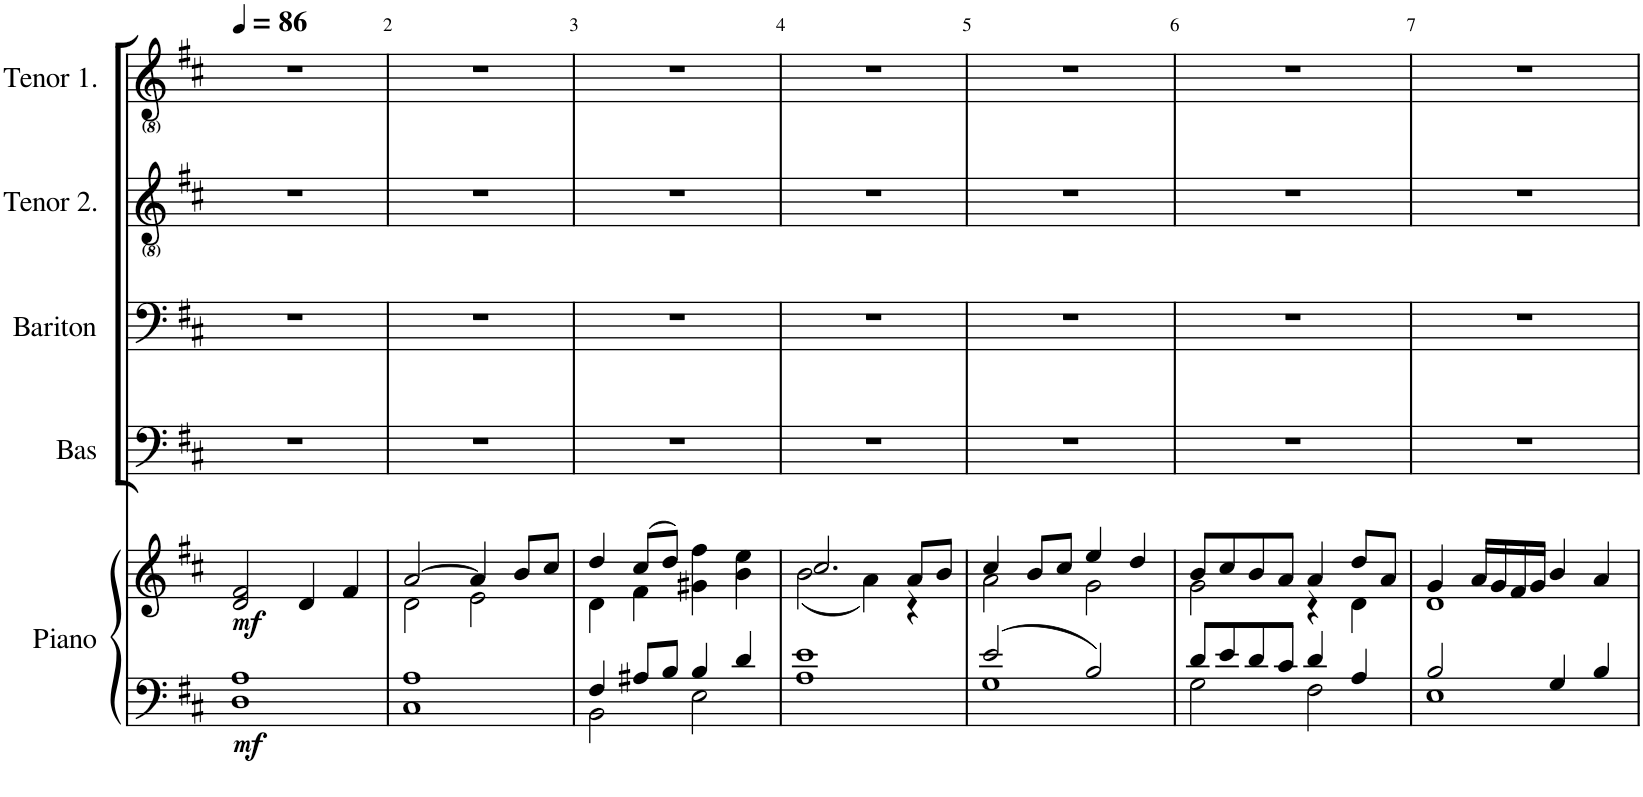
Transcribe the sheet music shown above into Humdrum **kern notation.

**kern	**kern	**dynam	**kern	**kern	**kern	**kern
*part5	*part5	*part5	*part4	*part3	*part2	*part1
*staff6	*staff5	*staff5/6	*staff4	*staff3	*staff2	*staff1
*I"Piano	*	*	*I"Bas	*I"Bariton	*I"Tenor 2.	*I"Tenor 1.
*I'Pno.	*	*	*I'Bs.	*I'Ba.	*I'T 2.	*I'T 1.
*clefF4	*clefG2	*	*clefF4	*clefF4	*clefG2	*clefG2
*k[f#c#]	*k[f#c#]	*	*k[f#c#]	*k[f#c#]	*k[f#c#]	*k[f#c#]
=1	=1	=1	=1	=1	=1	=1
*^	*	*	*	*	*	*
!	!	!	!LO:DY:b=2	!	!	!	!
!	!	!	!LO:DY:n=1:b	!	!	!	!
1A	1D	2d/ 2f#/	mf mf	1r	1r	1r	1r
.	.	4d/	.	.	.	.	.
.	.	4f#/	.	.	.	.	.
=2	=2	=2	=2	=2	=2	=2	=2
*	*	*^	*	*	*	*	*
1A	1C#	[2a/	2d\	.	1r	1r	1r	1r
.	.	4a/]	2e\	.	.	.	.	.
.	.	8b/L	.	.	.	.	.	.
.	.	8cc#/J	.	.	.	.	.	.
=3	=3	=3	=3	=3	=3	=3	=3	=3
4F#/	2BB\	4dd/	4d\	.	1r	1r	1r	1r
8A#X/L	.	(8cc#/L	4f#\	.	.	.	.	.
8B/J	.	8dd/J)	.	.	.	.	.	.
4B/	2E\	4ff#\	4g#X\	.	.	.	.	.
4d/	.	4ee\	4b\	.	.	.	.	.
=4	=4	=4	=4	=4	=4	=4	=4	=4
1e	1A	2.cc#/	(2b\	.	1r	1r	1r	1r
.	.	.	4a\)	.	.	.	.	.
.	.	8a/L	4r	.	.	.	.	.
.	.	8b/J	.	.	.	.	.	.
=5	=5	=5	=5	=5	=5	=5	=5	=5
2e/	1G	4cc#/	2a\	.	1r	1r	1r	1r
.	.	8b/L	.	.	.	.	.	.
.	.	8cc#/J	.	.	.	.	.	.
2B/	.	4ee/	2g\	.	.	.	.	.
.	.	4dd/	.	.	.	.	.	.
=6	=6	=6	=6	=6	=6	=6	=6	=6
8d/L	2G\	8b/L	2g\	.	1r	1r	1r	1r
8e/	.	8cc#/	.	.	.	.	.	.
8d/	.	8b/	.	.	.	.	.	.
8c#/J	.	8a/J	.	.	.	.	.	.
4d/	2F#\	4a/	4r	.	.	.	.	.
4A/	.	8dd/L	4d\	.	.	.	.	.
.	.	8a/J	.	.	.	.	.	.
=7	=7	=7	=7	=7	=7	=7	=7	=7
2B/	1E	4g/	1d	.	1r	1r	1r	1r
.	.	16a/LL	.	.	.	.	.	.
.	.	16g/	.	.	.	.	.	.
.	.	16f#/	.	.	.	.	.	.
.	.	16g/JJ	.	.	.	.	.	.
4G/	.	4b/	.	.	.	.	.	.
4B/	.	4a/	.	.	.	.	.	.
*v	*v	*	*	*	*	*	*	*
*	*v	*v	*	*	*	*	*
=	=	=	=	=	=	=
*-	*-	*-	*-	*-	*-	*-
